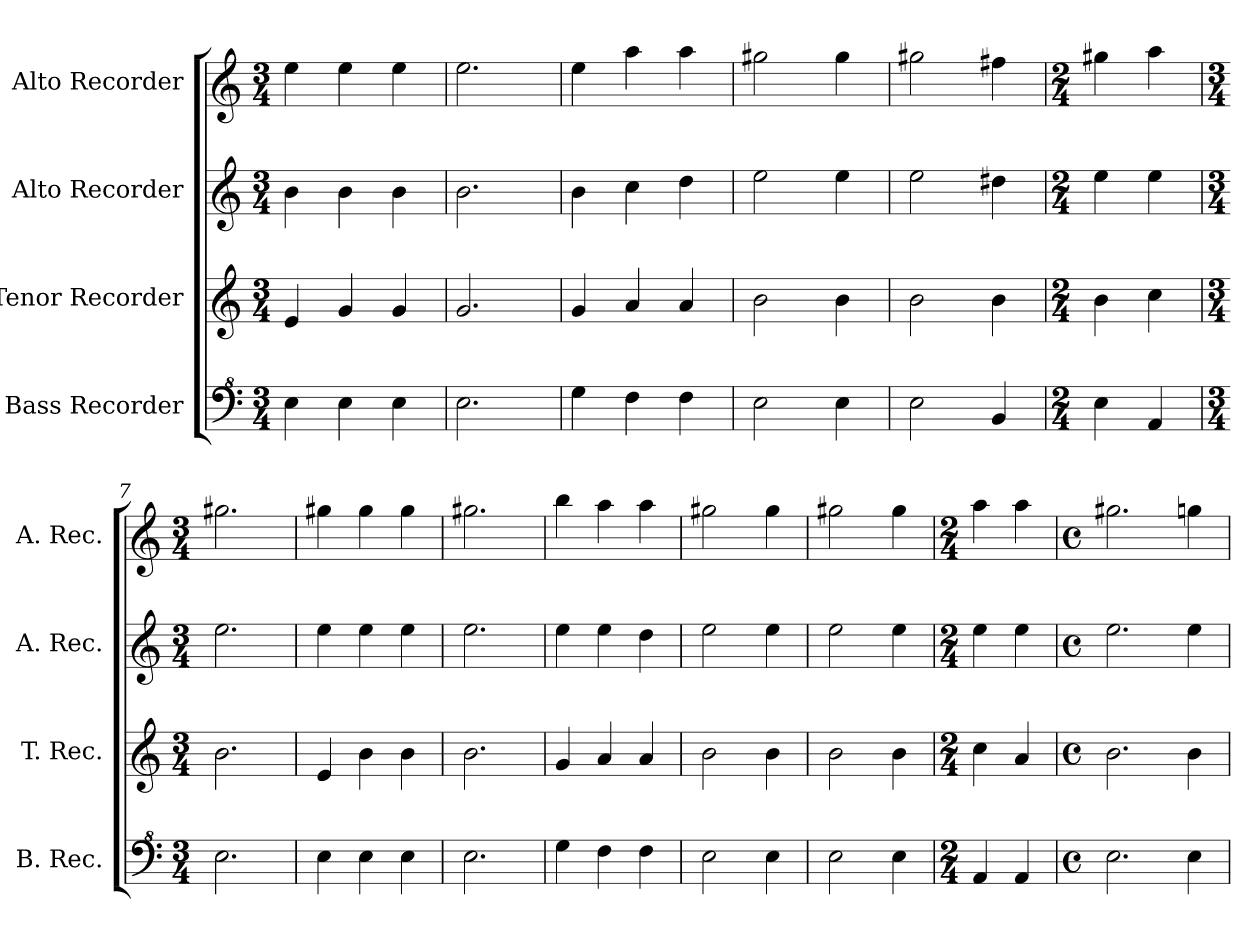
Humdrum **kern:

**kern	**kern	**kern	**kern
*part4	*part3	*part2	*part1
*staff4	*staff3	*staff2	*staff1
*I"Bass Recorder	*I"Tenor Recorder	*I"Alto Recorder	*I"Alto Recorder
*I'B. Rec.	*I'T. Rec.	*I'A. Rec.	*I'A. Rec.
*clefF^4	*clefG2	*clefG2	*clefG2
*k[]	*k[]	*k[]	*k[]
*M3/4	*M3/4	*M3/4	*M3/4
*MM80	*MM80	*MM80	*MM80
=1	=1	=1	=1
4e\	4e/	4b\	4ee\
4e\	4g/	4b\	4ee\
4e\	4g/	4b\	4ee\
=2	=2	=2	=2
2.e\	2.g/	2.b\	2.ee\
=3	=3	=3	=3
4g\	4g/	4b\	4ee\
4f\	4a/	4cc\	4aa\
4f\	4a/	4dd\	4aa\
=4	=4	=4	=4
2e\	2b\	2ee\	2gg#X\
4e\	4b\	4ee\	4gg#\
=5	=5	=5	=5
2e\	2b\	2ee\	2gg#X\
4B/	4b\	4dd#X\	4ff#X\
=6	=6	=6	=6
*M2/4	*M2/4	*M2/4	*M2/4
4e\	4b\	4ee\	4gg#X\
4A/	4cc\	4ee\	4aa\
=7	=7	=7	=7
*M3/4	*M3/4	*M3/4	*M3/4
2.e\	2.b\	2.ee\	2.gg#X\
=8	=8	=8	=8
4e\	4e/	4ee\	4gg#X\
4e\	4b\	4ee\	4gg#\
4e\	4b\	4ee\	4gg#\
=9	=9	=9	=9
2.e\	2.b\	2.ee\	2.gg#X\
!!LO:LB:g=z
=10	=10	=10	=10
4g\	4g/	4ee\	4bb\
4f\	4a/	4ee\	4aa\
4f\	4a/	4dd\	4aa\
=11	=11	=11	=11
2e\	2b\	2ee\	2gg#X\
4e\	4b\	4ee\	4gg#\
=12	=12	=12	=12
2e\	2b\	2ee\	2gg#X\
4e\	4b\	4ee\	4gg#\
=13	=13	=13	=13
*M2/4	*M2/4	*M2/4	*M2/4
4A/	4cc\	4ee\	4aa\
4A/	4a/	4ee\	4aa\
=14	=14	=14	=14
*M4/4	*M4/4	*M4/4	*M4/4
*met(c)	*met(c)	*met(c)	*met(c)
2.e\	2.b\	2.ee\	2.gg#X\
4e\	4b\	4ee\	4ggn\
=	=	=	=
*-	*-	*-	*-
